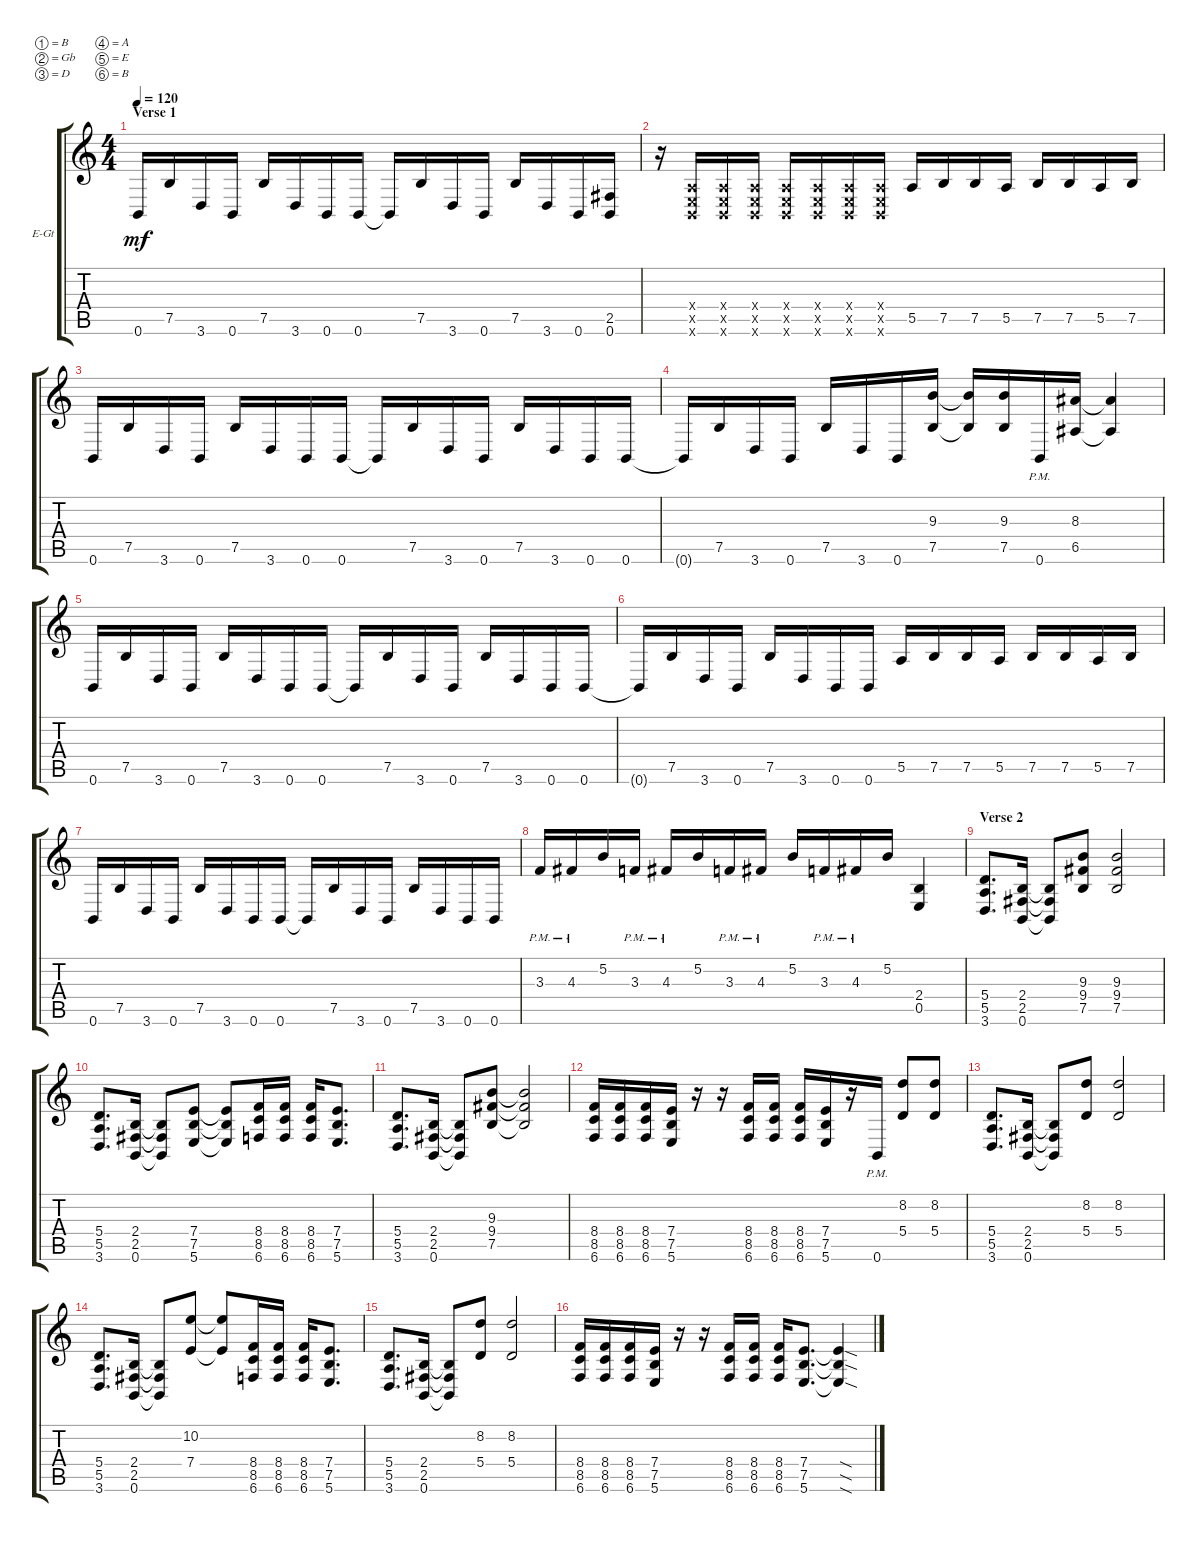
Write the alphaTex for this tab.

\bracketExtendMode groupsimilarinstruments
\firstSystemTrackNameOrientation horizontal
\otherSystemsTrackNameOrientation horizontal
\track ("Electric Guitar 1" "E-Gt") {instrument distortionguitar}
\staff {score tabs}
\tuning (B3 Gb3 D3 A2 E2 B1)
\ts (4 4)
\section ("" "Verse 1")
\tempo 120
\clef g2
\ks c
0.6.16{dy mf} 7.5.16 3.6.16 0.6.16 7.5.16 3.6.16 0.6.16 0.6.16 0.6{t}.16 7.5.16 3.6.16 0.6.16 7.5.16 3.6.16 0.6.16 (0.6 2.5).16 |
r.16 (0.4{x} 0.5{x} 0.6{x}).16 (0.6{x} 0.5{x} 0.4{x}).16 (0.6{x} 0.5{x} 0.4{x}).16 (0.6{x} 0.5{x} 0.4{x}).16 (0.6{x} 0.5{x} 0.4{x}).16 (0.6{x} 0.5{x} 0.4{x}).16 (0.6{x} 0.5{x} 0.4{x}).16 5.5.16 7.5.16 7.5.16 5.5.16 7.5.16 7.5.16 5.5.16 7.5.16 |
0.6.16 7.5.16 3.6.16 0.6.16 7.5.16 3.6.16 0.6.16 0.6.16 0.6{t}.16 7.5.16 3.6.16 0.6.16 7.5.16 3.6.16 0.6.16 0.6.16 |
0.6{t}.16 7.5.16 3.6.16 0.6.16 7.5.16 3.6.16 0.6.16 (7.5 9.3).16 (7.5{t} 9.3{t}).16 (7.5 9.3).16 0.6{pm}.16 (6.5 8.3).16 (6.5{t} 8.3{t}).4 |
0.6.16 7.5.16 3.6.16 0.6.16 7.5.16 3.6.16 0.6.16 0.6.16 0.6{t}.16 7.5.16 3.6.16 0.6.16 7.5.16 3.6.16 0.6.16 0.6.16 |
0.6{t}.16 7.5.16 3.6.16 0.6.16 7.5.16 3.6.16 0.6.16 0.6.16 5.5.16 7.5.16 7.5.16 5.5.16 7.5.16 7.5.16 5.5.16 7.5.16 |
0.6.16 7.5.16 3.6.16 0.6.16 7.5.16 3.6.16 0.6.16 0.6.16 0.6{t}.16 7.5.16 3.6.16 0.6.16 7.5.16 3.6.16 0.6.16 0.6.16 |
3.3{pm}.16 4.3{pm}.16 5.2.16 3.3{pm}.16 4.3{pm}.16 5.2.16 3.3{pm}.16 4.3{pm}.16 5.2.16 3.3{pm}.16 4.3{pm}.16 5.2.16 (2.4 0.5).4 |
\section ("" "Verse 2")
(3.6 5.4 5.5).8{d} (0.6 2.5 2.4).16 (0.6{t} 2.5{t} 2.4{t}).8 (7.5 9.4 9.3).8 (9.3 9.4 7.5).2 |
(3.6 5.4 5.5).8{d} (0.6 2.5 2.4).16 (0.6{t} 2.5{t} 2.4{t}).8 (5.6 7.5 7.4).8 (5.6{t} 7.5{t} 7.4{t}).8 (6.6 8.5 8.4).16 (8.4 8.5 6.6).16 (6.6 8.5 8.4).16 (5.6 7.5 7.4).8{d} |
(3.6 5.4 5.5).8{d} (0.6 2.5 2.4).16 (0.6{t} 2.5{t} 2.4{t}).8 (7.5 9.4 9.3).8 (9.3{t} 9.4{t} 7.5{t}).2 |
(6.6 8.5 8.4).16 (8.4 8.5 6.6).16 (6.6 8.5 8.4).16 (5.6 7.5 7.4).16 r.16 r.16 (6.6 8.5 8.4).16 (8.4 8.5 6.6).16 (6.6 8.5 8.4).16 (5.6 7.5 7.4).16 r.16 0.6{pm}.16 (5.4 8.2).8 (5.4 8.2).8 |
(3.6 5.4 5.5).8{d} (0.6 2.5 2.4).16 (0.6{t} 2.5{t} 2.4{t}).8 (5.4 8.2).8 (5.4 8.2).2 |
(3.6 5.4 5.5).8{d} (0.6 2.5 2.4).16 (0.6{t} 2.5{t} 2.4{t}).8 (7.4 10.2).8 (7.4{t} 10.2{t}).8 (6.6 8.5 8.4).16 (8.4 8.5 6.6).16 (6.6 8.5 8.4).16 (5.6 7.5 7.4).8{d} |
(3.6 5.4 5.5).8{d} (0.6 2.5 2.4).16 (0.6{t} 2.5{t} 2.4{t}).8 (5.4 8.2).8 (5.4 8.2).2 |
(6.6 8.5 8.4).16 (8.4 8.5 6.6).16 (6.6 8.5 8.4).16 (5.6 7.5 7.4).16 r.16 r.16 (6.6 8.5 8.4).16 (8.4 8.5 6.6).16 (6.6 8.5 8.4).16 (5.6 7.5 7.4).8{d} (5.6{sod t} 7.5{sod t} 7.4{sod t}).4
